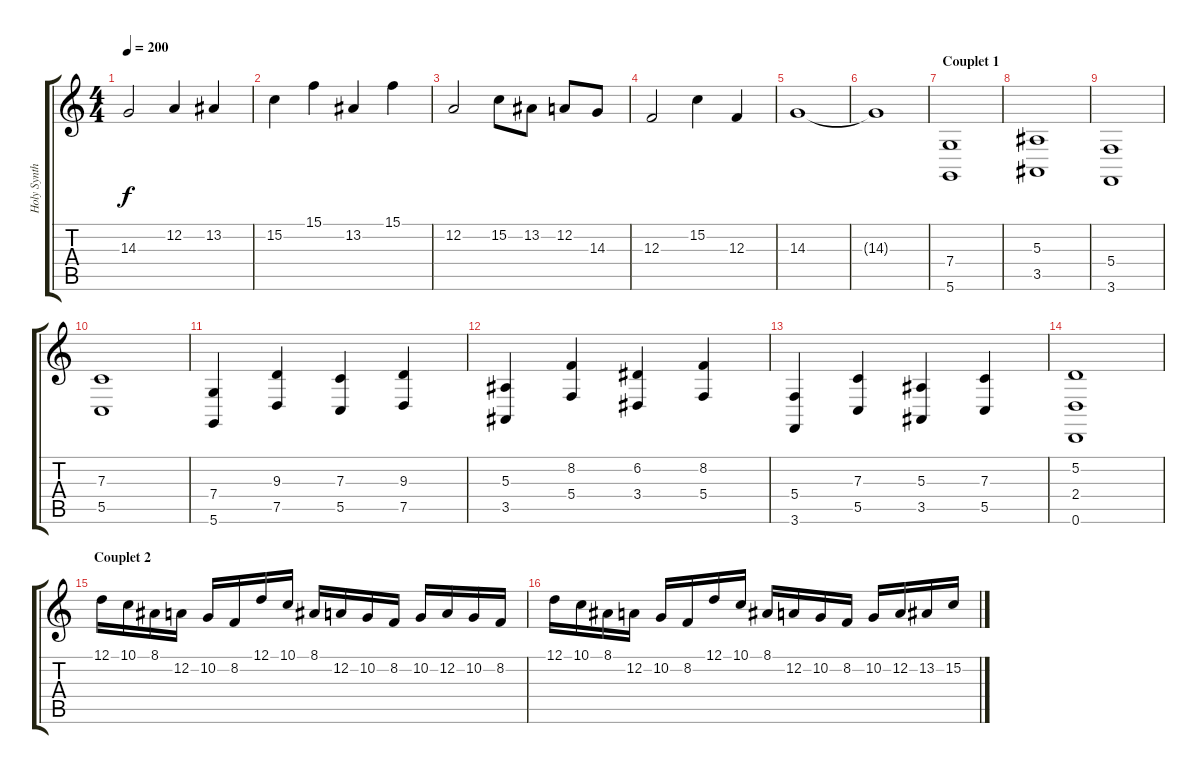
\track ("Holy Synthé" "Holy Synth") {instrument lead1square}
\staff {score tabs}
\tuning (D4 A3 F3 C3 G2 D2) {hide}
\ts (4 4)
\tempo 200
\clef g2
\ks c
14.3.2{dy f} 12.2.4 13.2.4 |
15.2.4 15.1.4 13.2.4 15.1.4 |
12.2.2 15.2.8 13.2.8 12.2.8 14.3.8 |
12.3.2 15.2.4 12.3.4 |
14.3.1 |
14.3{t}.1 |
\section ("" "Couplet 1")
(7.4 5.6).1{instrument stringensemble1} |
(5.3 3.5).1 |
(5.4 3.6).1 |
(7.3 5.5).1 |
(7.4 5.6).4 (9.3 7.5).4 (7.3 5.5).4 (9.3 7.5).4 |
(5.3 3.5).4 (8.2 5.4).4 (6.2 3.4).4 (8.2 5.4).4 |
(5.4 3.6).4 (7.3 5.5).4 (5.3 3.5).4 (7.3 5.5).4 |
(5.2 2.4 0.6).1 |
\section ("" "Couplet 2")
12.1.16{volume 12 instrument stringensemble1} 10.1.16 8.1.16 12.2.16 10.2.16 8.2.16 12.1.16 10.1.16 8.1.16 12.2.16 10.2.16 8.2.16 10.2.16 12.2.16 10.2.16 8.2.16 |
12.1.16 10.1.16 8.1.16 12.2.16 10.2.16 8.2.16 12.1.16 10.1.16 8.1.16 12.2.16 10.2.16 8.2.16 10.2.16 12.2.16 13.2.16 15.2.16
